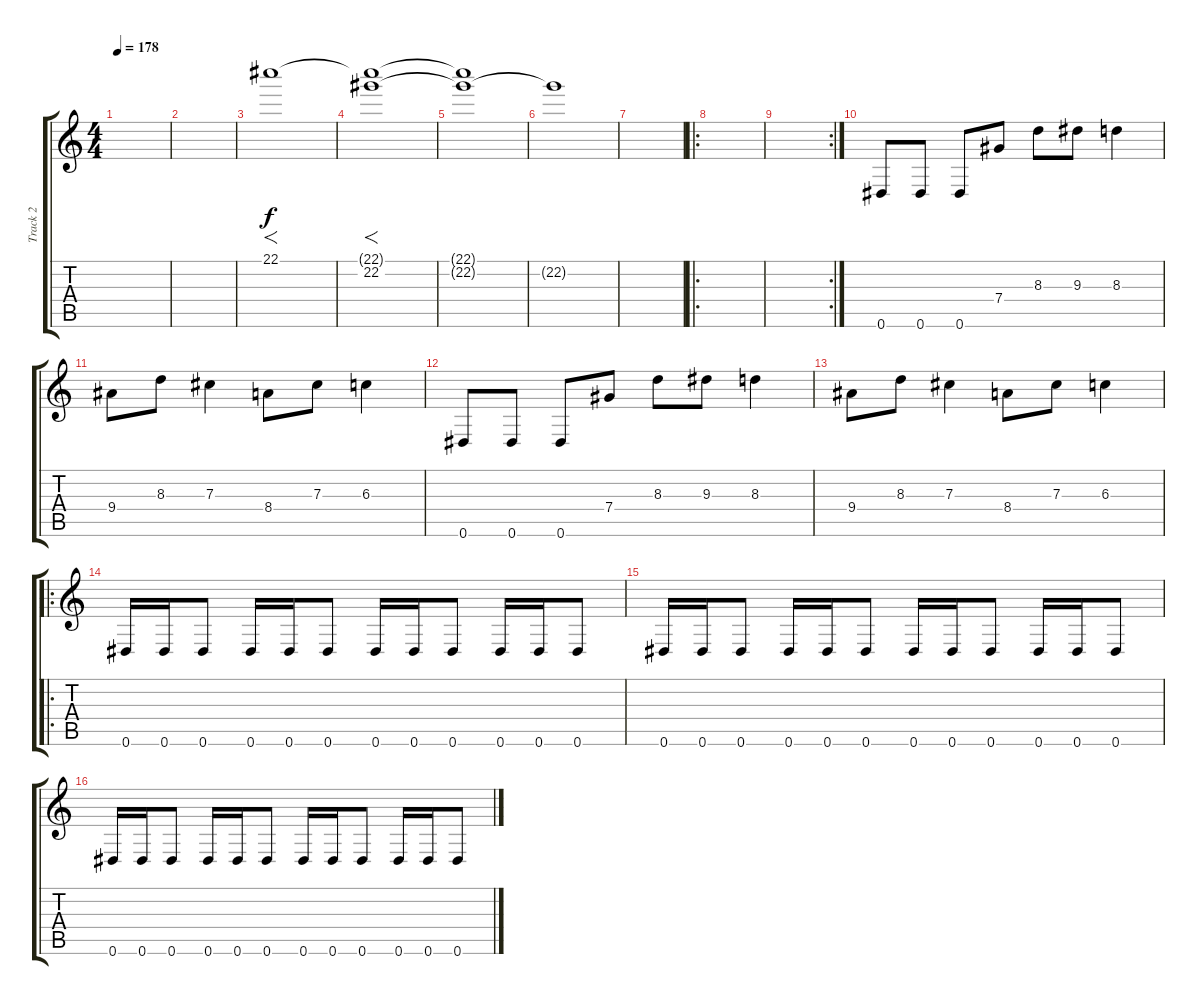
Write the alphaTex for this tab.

\track ("Track 2" "Track 2") {instrument distortionguitar}
\staff {score tabs}
\tuning (Eb4 Bb3 Gb3 Db3 Ab2 Eb2) {hide}
\ts (4 4)
\tempo 178
\clef g2
\ks c
|
|
22.1.1{f} |
(22.1{t} 22.2).1{f} |
(22.1{t} 22.2{t}).1 |
22.2{t}.1 |
|
\ro
|
\rc 2
|
0.6.8 0.6.8 0.6.8 7.4.8 8.3.8 9.3.8 8.3.4 |
9.4.8 8.3.8 7.3.4 8.4.8 7.3.8 6.3.4 |
0.6.8 0.6.8 0.6.8 7.4.8 8.3.8 9.3.8 8.3.4 |
9.4.8 8.3.8 7.3.4 8.4.8 7.3.8 6.3.4 |
\ro
0.6.16 0.6.16 0.6.8 0.6.16 0.6.16 0.6.8 0.6.16 0.6.16 0.6.8 0.6.16 0.6.16 0.6.8 |
0.6.16 0.6.16 0.6.8 0.6.16 0.6.16 0.6.8 0.6.16 0.6.16 0.6.8 0.6.16 0.6.16 0.6.8 |
0.6.16 0.6.16 0.6.8 0.6.16 0.6.16 0.6.8 0.6.16 0.6.16 0.6.8 0.6.16 0.6.16 0.6.8
